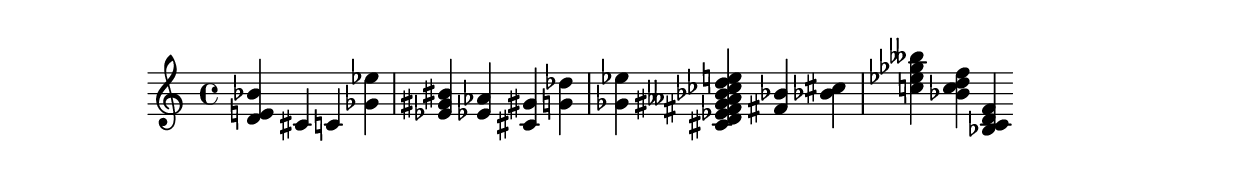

\version "2.12.0"

\header {

  texidoc ="Accidentals are placed as closely as possible.
Accidentals in corresponding octaves are aligned.
The top accidental should be nearest to the chord. The
flats in a sixth should be staggered.  "
  
}

\layout {
  ragged-right = ##t
}


\context Voice \relative c'
{
  <d e! bes'!>4
  cis4
  c4
  \transpose c c' {
    <ges es'>
    <bis es gis>4
    <es! as!>
    <gis! cis!>
    <g! des'>
    <ges! es'!>
  }    
  <cis d es fis gis ases bes ces d e! >4
  <bes'! fis!>     
  <bes! cis!>
  <c! es ges beses>
  <bes! c d f >    
  <bes,! c d f >

}


